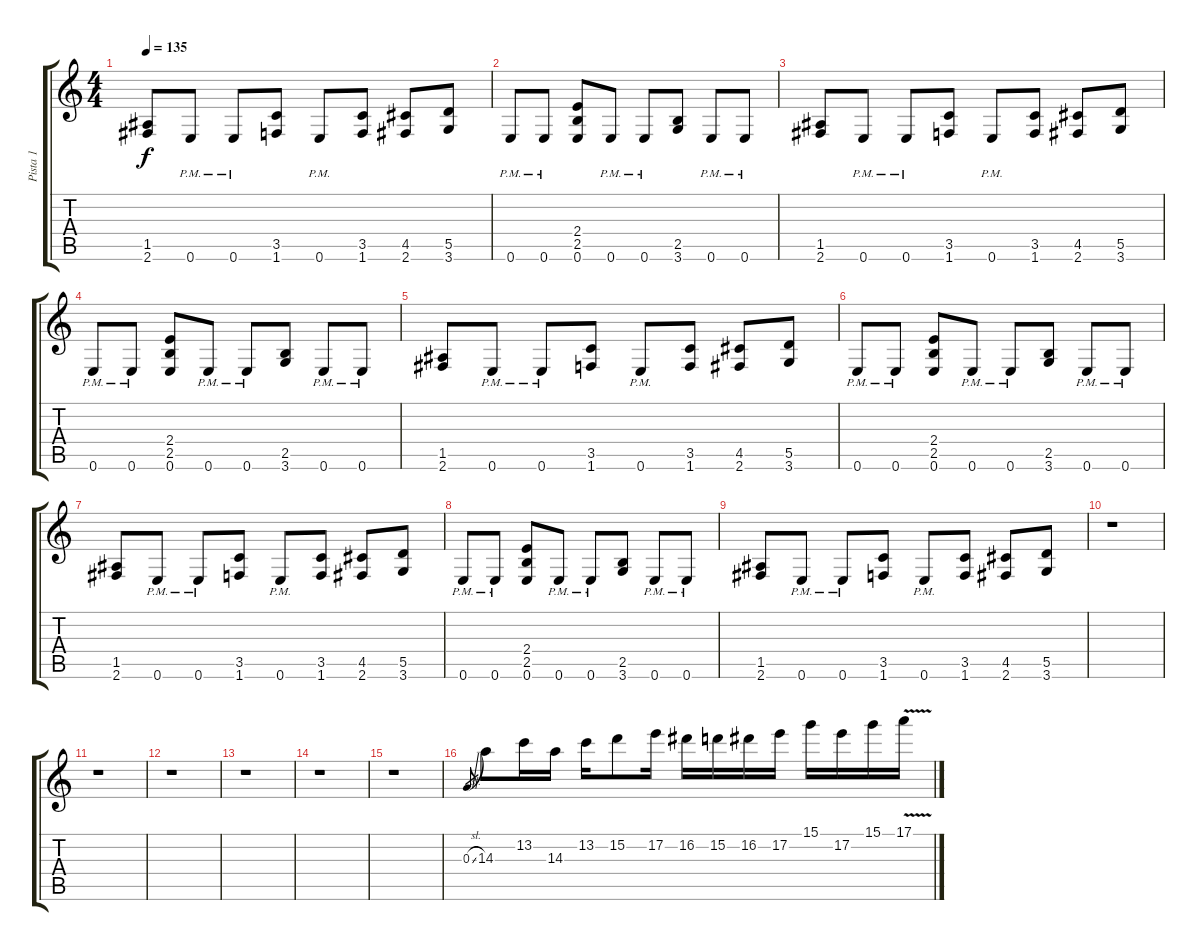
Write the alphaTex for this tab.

\track ("Pista 1" "Pista 1") {instrument distortionguitar}
\staff {score tabs}
\tuning (E4 B3 G3 D3 A2 E2) {hide}
\ts (4 4)
\tempo 135
\clef g2
\ks c
(1.5 2.6).8{dy f} 0.6{pm}.8 0.6{pm}.8 (3.5 1.6).8 0.6{pm}.8 (3.5 1.6).8 (4.5 2.6).8 (5.5 3.6).8 |
0.6{pm}.8 0.6{pm}.8 (2.4 2.5 0.6).8 0.6{pm}.8 0.6{pm}.8 (2.5 3.6).8 0.6{pm}.8 0.6{pm}.8 |
(1.5 2.6).8 0.6{pm}.8 0.6{pm}.8 (3.5 1.6).8 0.6{pm}.8 (3.5 1.6).8 (4.5 2.6).8 (5.5 3.6).8 |
0.6{pm}.8 0.6{pm}.8 (2.4 2.5 0.6).8 0.6{pm}.8 0.6{pm}.8 (2.5 3.6).8 0.6{pm}.8 0.6{pm}.8 |
(1.5 2.6).8 0.6{pm}.8 0.6{pm}.8 (3.5 1.6).8 0.6{pm}.8 (3.5 1.6).8 (4.5 2.6).8 (5.5 3.6).8 |
0.6{pm}.8 0.6{pm}.8 (2.4 2.5 0.6).8 0.6{pm}.8 0.6{pm}.8 (2.5 3.6).8 0.6{pm}.8 0.6{pm}.8 |
(1.5 2.6).8 0.6{pm}.8 0.6{pm}.8 (3.5 1.6).8 0.6{pm}.8 (3.5 1.6).8 (4.5 2.6).8 (5.5 3.6).8 |
0.6{pm}.8 0.6{pm}.8 (2.4 2.5 0.6).8 0.6{pm}.8 0.6{pm}.8 (2.5 3.6).8 0.6{pm}.8 0.6{pm}.8 |
(1.5 2.6).8 0.6{pm}.8 0.6{pm}.8 (3.5 1.6).8 0.6{pm}.8 (3.5 1.6).8 (4.5 2.6).8 (5.5 3.6).8 |
r.1 |
r.1 |
r.1 |
r.1 |
r.1 |
r.1 |
0.3{sl}.8{gr} 14.3.8 13.2.16 14.3.16 13.2.16 15.2.8 17.2.16 16.2.16 15.2.16 16.2.16 17.2.16 15.1.16 17.2.16 15.1.16 17.1{v}.16
